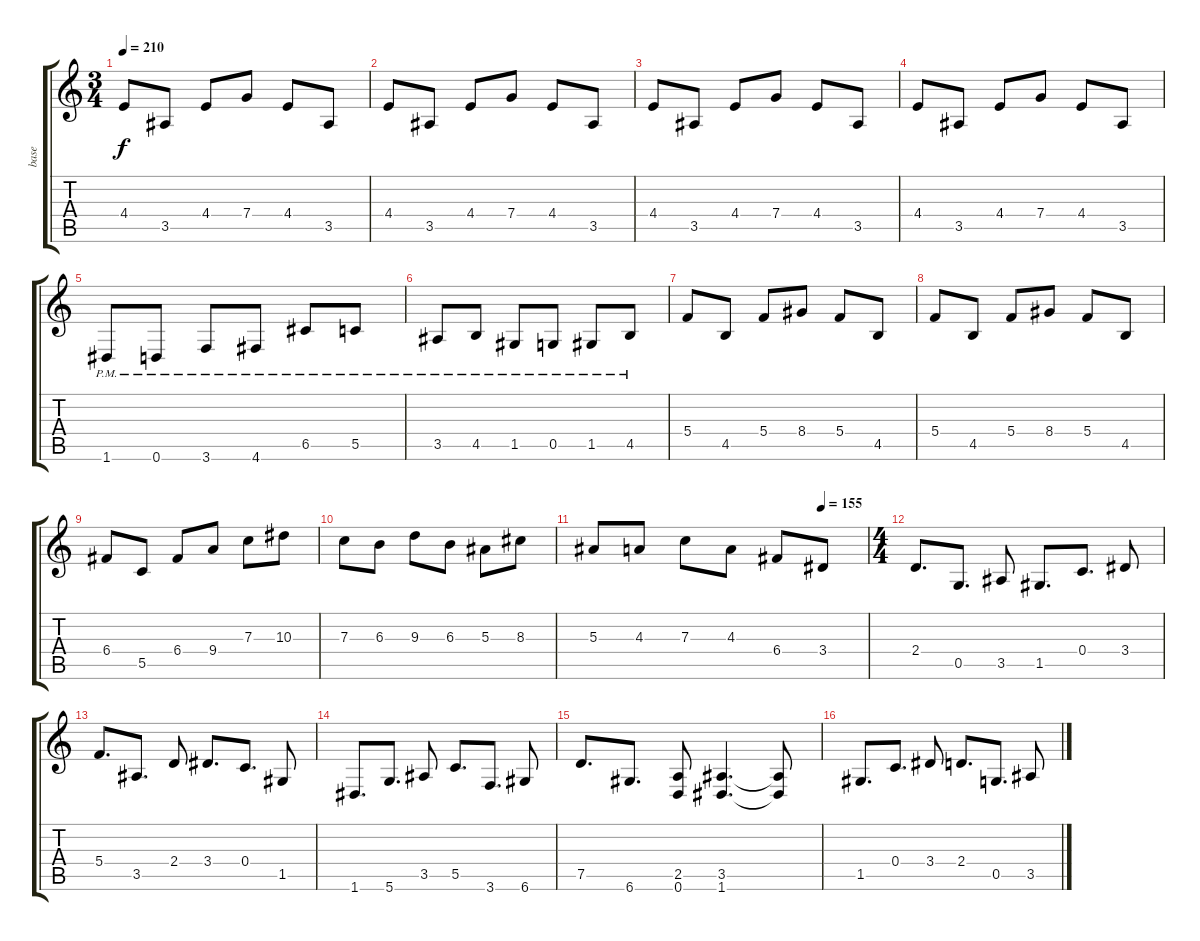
\track ("base" "base") {instrument distortionguitar}
\staff {score tabs}
\tuning (D4 A3 F3 C3 G2 D2) {hide}
\ts (3 4)
\tempo 210
\clef g2
\ks c
4.4.8{dy f} 3.5.8 4.4.8 7.4.8 4.4.8 3.5.8 |
4.4.8 3.5.8 4.4.8 7.4.8 4.4.8 3.5.8 |
4.4.8 3.5.8 4.4.8 7.4.8 4.4.8 3.5.8 |
4.4.8 3.5.8 4.4.8 7.4.8 4.4.8 3.5.8 |
1.6{pm}.8 0.6{pm}.8 3.6{pm}.8 4.6{pm}.8 6.5{pm}.8 5.5{pm}.8 |
3.5{pm}.8 4.5{pm}.8 1.5{pm}.8 0.5{pm}.8 1.5{pm}.8 4.5{pm}.8 |
5.4.8 4.5.8 5.4.8 8.4.8 5.4.8 4.5.8 |
5.4.8 4.5.8 5.4.8 8.4.8 5.4.8 4.5.8 |
6.4.8 5.5.8 6.4.8 9.4.8 7.3.8 10.3.8 |
7.3.8 6.3.8 9.3.8 6.3.8 5.3.8 8.3.8 |
\tempo (155 0.8333333333333334)
5.3.8 4.3.8 7.3.8 4.3.8 6.4.8 3.4.8 |
\ts (4 4)
2.4.8{d} 0.5.8{d} 3.5.8 1.5.8{d} 0.4.8{d} 3.4.8 |
5.4.8{d} 3.5.8{d} 2.4.8 3.4.8{d} 0.4.8{d} 1.5.8 |
1.6.8{d} 5.6.8{d} 3.5.8 5.5.8{d} 3.6.8{d} 6.6.8 |
7.5.8{d} 6.6.8{d} (2.5 0.6).8 (3.5 1.6).4{d} (3.5{t} 1.6{t}).8 |
1.5.8{d} 0.4.8{d} 3.4.8 2.4.8{d} 0.5.8{d} 3.5.8
